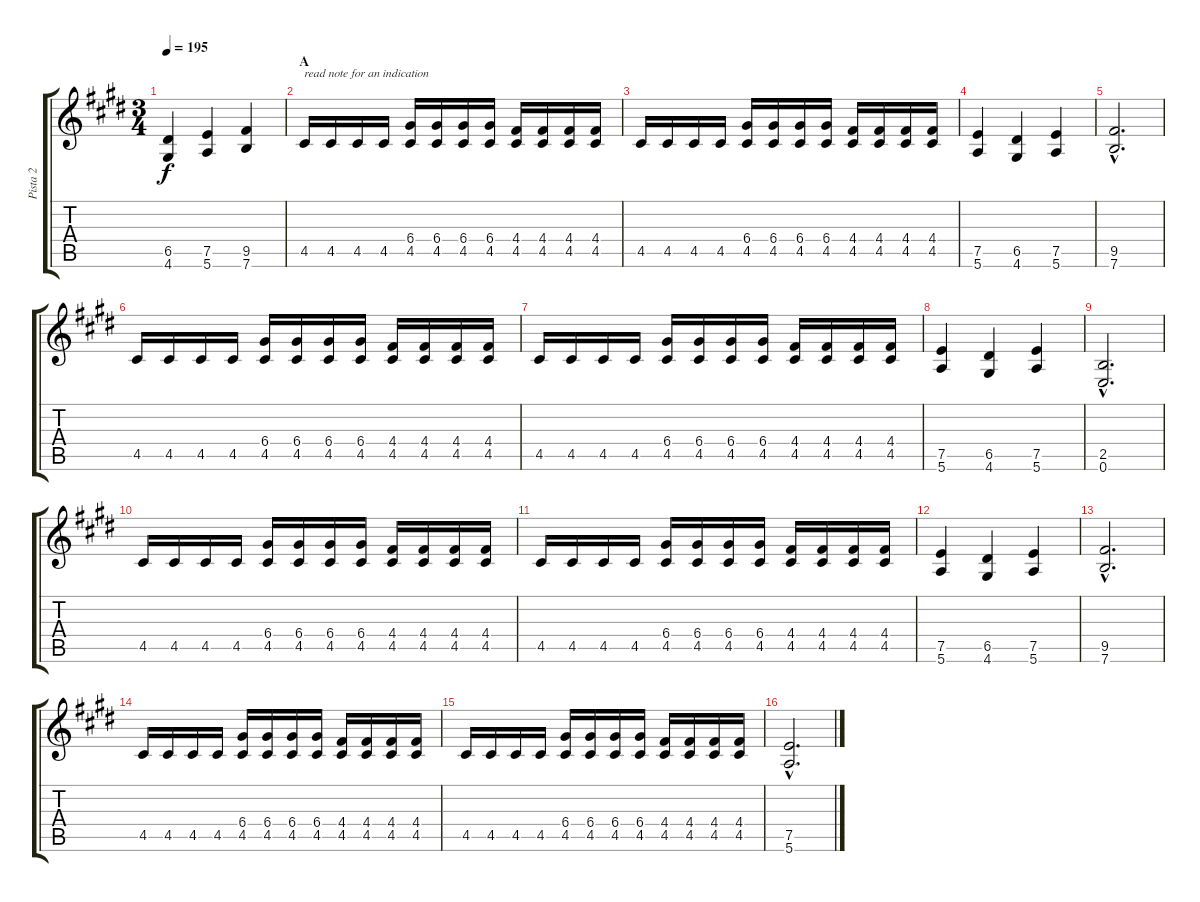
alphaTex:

\track ("Pista 2" "Pista 2") {instrument distortionguitar}
\staff {score tabs}
\tuning (E4 B3 G3 D3 A2 E2) {hide}
\ts (3 4)
\tempo 195
\clef g2
\ks e
(6.5 4.6).4{dy f instrument distortionguitar} (7.5 5.6).4 (9.5 7.6).4 |
\section ("" "A")
4.5.16{txt "read note for an indication"} 4.5.16 4.5.16 4.5.16 (6.4 4.5).16 (6.4 4.5).16 (6.4 4.5).16 (6.4 4.5).16 (4.4 4.5).16 (4.4 4.5).16 (4.4 4.5).16 (4.4 4.5).16 |
4.5.16 4.5.16 4.5.16 4.5.16 (6.4 4.5).16 (6.4 4.5).16 (6.4 4.5).16 (6.4 4.5).16 (4.4 4.5).16 (4.4 4.5).16 (4.4 4.5).16 (4.4 4.5).16 |
(7.5 5.6).4 (6.5 4.6).4 (7.5 5.6).4 |
(9.5{hac} 7.6{hac}).2{d} |
4.5.16 4.5.16 4.5.16 4.5.16 (6.4 4.5).16 (6.4 4.5).16 (6.4 4.5).16 (6.4 4.5).16 (4.4 4.5).16 (4.4 4.5).16 (4.4 4.5).16 (4.4 4.5).16 |
4.5.16 4.5.16 4.5.16 4.5.16 (6.4 4.5).16 (6.4 4.5).16 (6.4 4.5).16 (6.4 4.5).16 (4.4 4.5).16 (4.4 4.5).16 (4.4 4.5).16 (4.4 4.5).16 |
(7.5 5.6).4 (6.5 4.6).4 (7.5 5.6).4 |
(2.5{hac} 0.6{hac}).2{d} |
4.5.16 4.5.16 4.5.16 4.5.16 (6.4 4.5).16 (6.4 4.5).16 (6.4 4.5).16 (6.4 4.5).16 (4.4 4.5).16 (4.4 4.5).16 (4.4 4.5).16 (4.4 4.5).16 |
4.5.16 4.5.16 4.5.16 4.5.16 (6.4 4.5).16 (6.4 4.5).16 (6.4 4.5).16 (6.4 4.5).16 (4.4 4.5).16 (4.4 4.5).16 (4.4 4.5).16 (4.4 4.5).16 |
(7.5 5.6).4 (6.5 4.6).4 (7.5 5.6).4 |
(9.5{hac} 7.6{hac}).2{d} |
4.5.16 4.5.16 4.5.16 4.5.16 (6.4 4.5).16 (6.4 4.5).16 (6.4 4.5).16 (6.4 4.5).16 (4.4 4.5).16 (4.4 4.5).16 (4.4 4.5).16 (4.4 4.5).16 |
4.5.16 4.5.16 4.5.16 4.5.16 (6.4 4.5).16 (6.4 4.5).16 (6.4 4.5).16 (6.4 4.5).16 (4.4 4.5).16 (4.4 4.5).16 (4.4 4.5).16 (4.4 4.5).16 |
(7.5{hac} 5.6{hac}).2{d}
